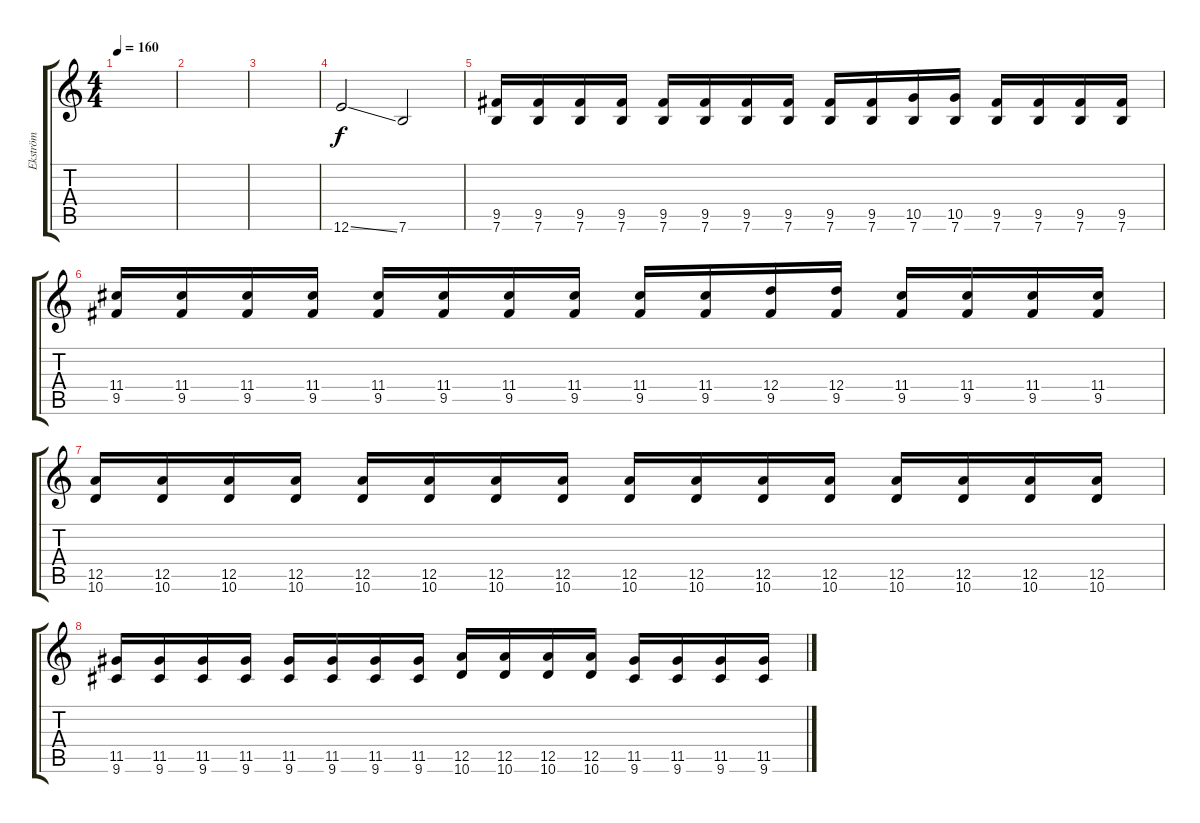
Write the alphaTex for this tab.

\track ("Ekström" "Ekström") {instrument distortionguitar}
\staff {score tabs}
\tuning (E4 B3 G3 D3 A2 E2) {hide}
\ts (4 4)
\tempo 160
\clef g2
\ks c
|
|
|
12.6{ss}.2 7.6.2 |
(9.5 7.6).16 (9.5 7.6).16 (9.5 7.6).16 (9.5 7.6).16 (9.5 7.6).16 (9.5 7.6).16 (9.5 7.6).16 (9.5 7.6).16 (9.5 7.6).16 (9.5 7.6).16 (10.5 7.6).16 (10.5 7.6).16 (9.5 7.6).16 (9.5 7.6).16 (9.5 7.6).16 (9.5 7.6).16 |
(11.4 9.5).16 (11.4 9.5).16 (11.4 9.5).16 (11.4 9.5).16 (11.4 9.5).16 (11.4 9.5).16 (11.4 9.5).16 (11.4 9.5).16 (11.4 9.5).16 (11.4 9.5).16 (12.4 9.5).16 (12.4 9.5).16 (11.4 9.5).16 (11.4 9.5).16 (11.4 9.5).16 (11.4 9.5).16 |
(12.5 10.6).16 (12.5 10.6).16 (12.5 10.6).16 (12.5 10.6).16 (12.5 10.6).16 (12.5 10.6).16 (12.5 10.6).16 (12.5 10.6).16 (12.5 10.6).16 (12.5 10.6).16 (12.5 10.6).16 (12.5 10.6).16 (12.5 10.6).16 (12.5 10.6).16 (12.5 10.6).16 (12.5 10.6).16 |
(11.5 9.6).16 (11.5 9.6).16 (11.5 9.6).16 (11.5 9.6).16 (11.5 9.6).16 (11.5 9.6).16 (11.5 9.6).16 (11.5 9.6).16 (12.5 10.6).16 (12.5 10.6).16 (12.5 10.6).16 (12.5 10.6).16 (11.5 9.6).16 (11.5 9.6).16 (11.5 9.6).16 (11.5 9.6).16
